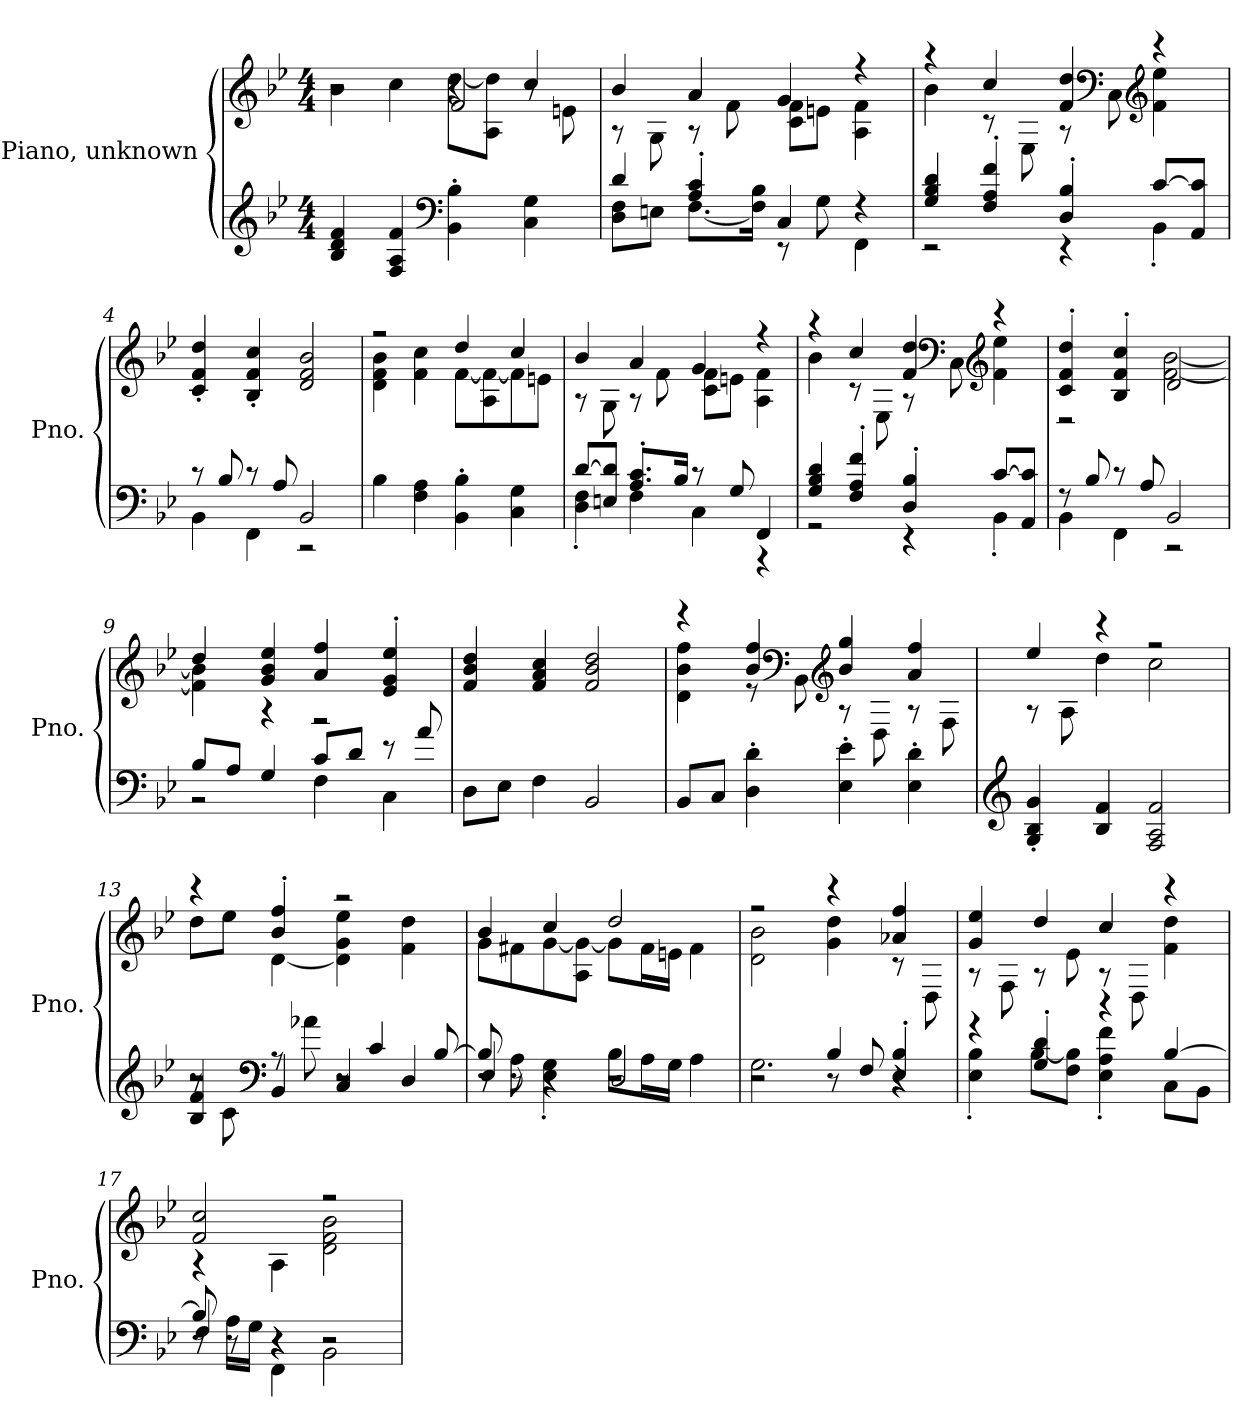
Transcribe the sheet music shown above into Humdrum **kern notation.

**kern	**kern
*part1	*part1
*staff2	*staff1
*I"Piano, unknown	*
*I'Pno.	*
*clefG2	*clefG2
*k[b-e-]	*k[b-e-]
*M4/4	*M4/4
*MM120	*MM120
=1	=1
*	*^
*	*	*^
4B-/ 4d/ 4f/	2r	4b-\	2r
4F/ 4A/ 4f/	.	4cc\	.
*clefF4	*	*	*
4BB-\' 4B-\'	4r	[8dd\L	2f/
.	.	8A\ 8dd\]J	.
4C\ 4G\	4cc/	8r	.
.	.	8en\	.
*	*	*v	*v
=2	=2	=2
*^	*	*
4d/	8D\ 8F\L	4b-/	8r
.	8En\J	.	8G\
4A/' 4c/'	[8.F\L	4a/	8r
.	.	.	8f\
.	16F\] 16B-\Jk	.	.
4C/	8r	4g/	8c\ 8f\L
.	8G\	.	8en\J
4r	4FF\	4r	4A\ 4f\
=3	=3	=3	=3
4G/ 4B-/ 4d/	2r	4r	4b-\
4F/' 4A/' 4f/'	.	4cc/	8r
.	.	.	8E-\
4D/' 4B-/'	4r	4f/ 4dd/	8r
*	*	*clefF4	*
.	.	.	8C\
*	*	*clefG2	*
[8c/L	4BB-'\	4r	4f\ 4ee-\
8AA/ 8c/]J	.	.	.
*	*	*v	*v
=4	=4	=4
8r	4BB-\	4c/' 4f/' 4dd/'
8B-/	.	.
8r	4FF\	4B-/' 4f/' 4cc/'
8A/	.	.
2BB-/	2r	2d/ 2f/ 2b-/
*v	*v	*
!!LO:LB:g=z
=5	=5
*	*^
4B-\	2r	4d\ 4f\ 4b-\
4F\ 4A\	.	4f\ 4cc\
4BB-\' 4B-\'	4dd/	[8f\L
.	.	8A\ 8f\_
4C\ 4G\	4cc/	8f\]
.	.	8en\J
=6	=6	=6
*^	*	*
[8d/L	4D\' 4F\'	4b-/	8r
8En/ 8d/]J	.	.	8G\
8.A/' 8.c/'L	4F\	4a/	8r
.	.	.	8f\
16B-/Jk	.	.	.
8r	4C\	4g/	8c\ 8f\L
8G/	.	.	8en\J
4FF/	4r	4r	4A\ 4f\
=7	=7	=7	=7
4G/ 4B-/ 4d/	2r	4r	4b-\
4F/' 4A/' 4f/'	.	4cc/	8r
.	.	.	8E-\
4D/' 4B-/'	4r	4f/ 4dd/	8r
*	*	*clefF4	*
.	.	.	8C\
*	*	*clefG2	*
[8c/L	4BB-'\	4r	4f\ 4ee-\
8AA/ 8c/]J	.	.	.
=8	=8	=8	=8
8r	4BB-\	4c/' 4f/' 4dd/'	2r
8B-/	.	.	.
8r	4FF\	4B-/' 4f/' 4cc/'	.
8A/	.	.	.
2BB-/	2r	2d/	[2f\ [2b-\
!!LO:LB:g=z	!!
=9	=9	=9	=9
8B-/L	2r	4dd/	4f\] 4b-\]
8A/J	.	.	.
4G/	.	4g/ 4b-/ 4ee-/	4r
8c/L	4F\	4a/ 4ff/	2r
8d/J	.	.	.
8r	4C\	4e-/' 4g/' 4ee-/'	.
8a/	.	.	.
*v	*v	*	*
*	*v	*v
=10	=10
8D\L	4f/ 4b-/ 4dd/
8E-\J	.
4F\	4f/ 4a/ 4cc/
2BB-/	2f/ 2b-/ 2dd/
=11	=11
*	*^
8BB-/L	4r	4d\ 4b-\ 4ff\
8C/J	.	.
4D\' 4d\'	4b-/ 4ff/	8r
*	*clefF4	*
.	.	8BB-\
*	*clefG2	*
4E-\' 4e-\'	4b-/ 4gg/	8r
.	.	8D\
4E-\' 4d\'	4a/ 4ff/	8r
.	.	8F\
=12	=12	=12
*clefG2	*	*
4G/' 4B-/' 4g/'	4ee-/	8r
.	.	8A\
4B-/ 4f/	4r	4dd\
2F/ 2A/ 2f/	2r	2cc\
!!LO:LB:g=z	!!
=13	=13	=13
*^	*	*
*	*^	*	*
2r	8r	4B-/ 4f/	4r	8dd\L
.	8c\	.	.	8ee-\J
*clefF4	*	*	*	*
.	8r	4BB-/	4b-/' 4ff/'	[4d\
.	8a-X\	.	.	.
8r	2r	4C/	2r	4d\] 4g\ 4ee-\
4c/	.	.	.	.
.	.	4D/	.	4f\ 4dd\
[8B-/	.	.	.	.
=14	=14	=14	=14	=14
8B-/]	8r	4E-/	4b-/	8g\L
8r	8A\	.	.	8f#X\
4r	4E-\' 4G\'	4r	4cc/	[8g\
.	.	.	.	8A\ 8g\_J
2r	8B-\L	2D/	2dd/	8g\L]
.	16A\L	.	.	16f#\L
.	16G\JJ	.	.	16en\JJ
.	4A\	.	.	4f#\
=15	=15	=15	=15	=15
2r	2.G\	2r	2r	2d\ 2b-\
4B-/	.	8r	4r	4g\ 4dd\
.	.	8F/	.	.
4r	4r	4E-/' 4B-/'	4a-X/ 4ff/	8r
.	.	.	.	8D\
*	*v	*v	*	*
=16	=16	=16	=16
4r	4E-\' 4B-\'	4g/ 4ee-/	8r
.	.	.	8F\
4G/' 4d/'	[8B-\L	4dd/	8r
.	8F\ 8B-\]J	.	8e-\
4r	4E-\' 4A\' 4f\'	4cc/	8r
.	.	.	8D\
[4B-/	8C\L	4r	4f\ 4dd\
.	8BB-\J	.	.
!!LO:LB:g=z	!!
=17	=17	=17	=17
*	*^	*	*
8B-/]	8r	4F/	2f/ 2cc/	4r
8r	16A\LL	.	.	.
.	16G\JJ	.	.	.
4r	4FF\	4r	.	4A\
2r	2BB-\	2r	2r	2d\ 2f\ 2b-\
*v	*v	*v	*	*
*	*v	*v
=	=
*-	*-
